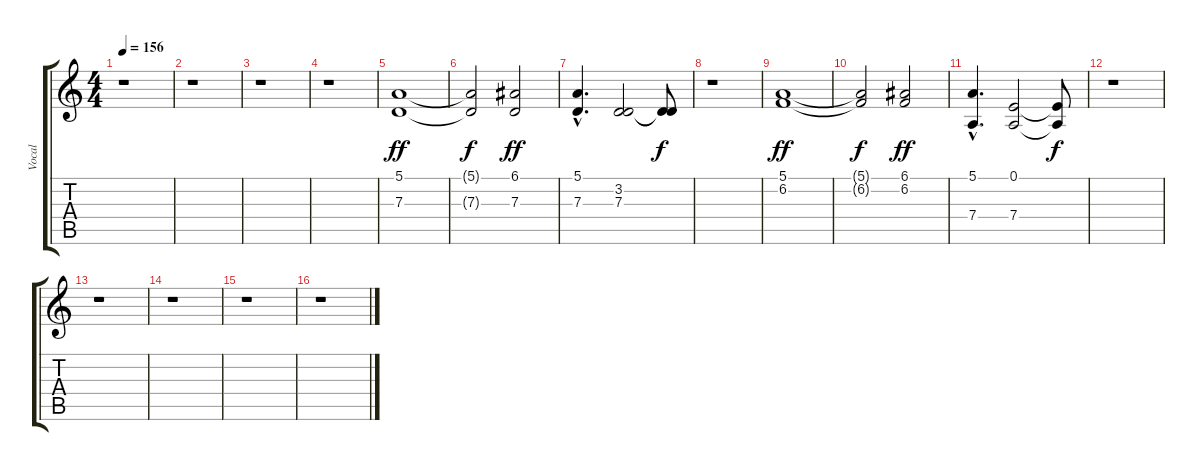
\track ("Vocal" "Vocal") {instrument synthvoice}
\staff {score tabs}
\tuning (E4 B3 G3 D3 A2 E2) {hide}
\ts (4 4)
\tempo 156
\clef g2
\ks c
r.1{dy ff} |
r.1 |
r.1 |
r.1 |
(5.1 7.3).1 |
(5.1{t} 7.3{t}).2{dy f} (6.1 7.3).2{dy ff} |
(5.1{hac} 7.3{hac}).4{d} (3.2 7.3).2 (3.2{t} 7.3{t}).8{dy f} |
r.1 |
(5.1 6.2).1{dy ff} |
(5.1{t} 6.2{t}).2{dy f} (6.1 6.2).2{dy ff} |
(5.1{hac} 7.4{hac}).4{d} (0.1 7.4).2 (0.1{t} 7.4{t}).8{dy f} |
r.1 |
r.1 |
r.1 |
r.1 |
r.1
